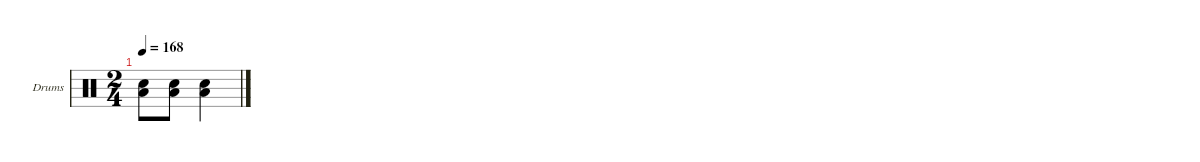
\hideDynamics
\bracketExtendMode nobrackets
\firstSystemTrackNameOrientation horizontal
\otherSystemsTrackNameOrientation horizontal
\track ("Drumkit" "Drums") {instrument percussion}
\staff {score}
\articulation defaults
\ts (2 4)
\tempo 168
\clef neutral
\ks c
("Low Tom (hit)" "Snare (hit) 2").8{dy fff} ("Low Tom (hit)" "Snare (hit) 2").8 ("Snare (hit) 2" "Low Tom (hit)").4
